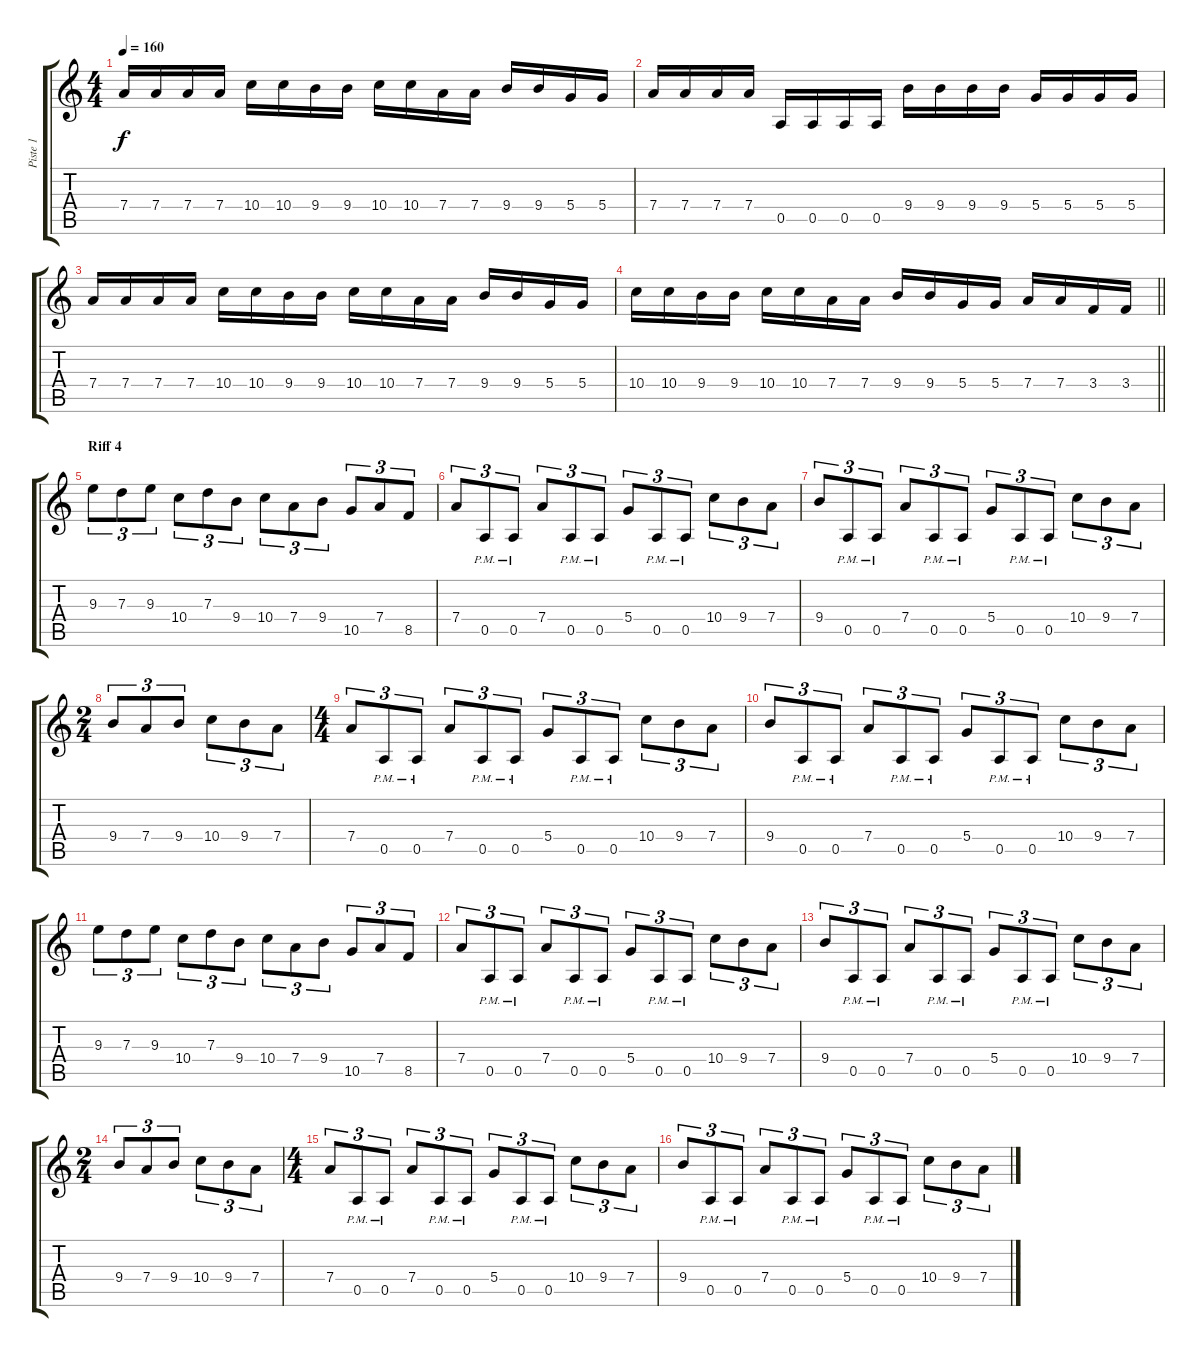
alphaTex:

\track ("Piste 1" "Piste 1") {instrument distortionguitar}
\staff {score tabs}
\tuning (E4 B3 G3 D3 A2 E2) {hide}
\ts (4 4)
\tempo 160
\clef g2
\ks c
7.4.16{dy f} 7.4.16 7.4.16 7.4.16 10.4.16 10.4.16 9.4.16 9.4.16 10.4.16 10.4.16 7.4.16 7.4.16 9.4.16 9.4.16 5.4.16 5.4.16 |
7.4.16 7.4.16 7.4.16 7.4.16 0.5.16 0.5.16 0.5.16 0.5.16 9.4.16 9.4.16 9.4.16 9.4.16 5.4.16 5.4.16 5.4.16 5.4.16 |
7.4.16 7.4.16 7.4.16 7.4.16 10.4.16 10.4.16 9.4.16 9.4.16 10.4.16 10.4.16 7.4.16 7.4.16 9.4.16 9.4.16 5.4.16 5.4.16 |
\barLineRight lightlight
10.4.16 10.4.16 9.4.16 9.4.16 10.4.16 10.4.16 7.4.16 7.4.16 9.4.16 9.4.16 5.4.16 5.4.16 7.4.16 7.4.16 3.4.16 3.4.16 |
\section ("" "Riff 4")
9.3.8{tu (3 2)} 7.3.8{tu (3 2)} 9.3.8{tu (3 2)} 10.4.8{tu (3 2)} 7.3.8{tu (3 2)} 9.4.8{tu (3 2)} 10.4.8{tu (3 2)} 7.4.8{tu (3 2)} 9.4.8{tu (3 2)} 10.5.8{tu (3 2)} 7.4.8{tu (3 2)} 8.5.8{tu (3 2)} |
7.4.8{tu (3 2)} 0.5{pm}.8{tu (3 2)} 0.5{pm}.8{tu (3 2)} 7.4.8{tu (3 2)} 0.5{pm}.8{tu (3 2)} 0.5{pm}.8{tu (3 2)} 5.4.8{tu (3 2)} 0.5{pm}.8{tu (3 2)} 0.5{pm}.8{tu (3 2)} 10.4.8{tu (3 2)} 9.4.8{tu (3 2)} 7.4.8{tu (3 2)} |
9.4.8{tu (3 2)} 0.5{pm}.8{tu (3 2)} 0.5{pm}.8{tu (3 2)} 7.4.8{tu (3 2)} 0.5{pm}.8{tu (3 2)} 0.5{pm}.8{tu (3 2)} 5.4.8{tu (3 2)} 0.5{pm}.8{tu (3 2)} 0.5{pm}.8{tu (3 2)} 10.4.8{tu (3 2)} 9.4.8{tu (3 2)} 7.4.8{tu (3 2)} |
\ts (2 4)
9.4.8{tu (3 2)} 7.4.8{tu (3 2)} 9.4.8{tu (3 2)} 10.4.8{tu (3 2)} 9.4.8{tu (3 2)} 7.4.8{tu (3 2)} |
\ts (4 4)
7.4.8{tu (3 2)} 0.5{pm}.8{tu (3 2)} 0.5{pm}.8{tu (3 2)} 7.4.8{tu (3 2)} 0.5{pm}.8{tu (3 2)} 0.5{pm}.8{tu (3 2)} 5.4.8{tu (3 2)} 0.5{pm}.8{tu (3 2)} 0.5{pm}.8{tu (3 2)} 10.4.8{tu (3 2)} 9.4.8{tu (3 2)} 7.4.8{tu (3 2)} |
9.4.8{tu (3 2)} 0.5{pm}.8{tu (3 2)} 0.5{pm}.8{tu (3 2)} 7.4.8{tu (3 2)} 0.5{pm}.8{tu (3 2)} 0.5{pm}.8{tu (3 2)} 5.4.8{tu (3 2)} 0.5{pm}.8{tu (3 2)} 0.5{pm}.8{tu (3 2)} 10.4.8{tu (3 2)} 9.4.8{tu (3 2)} 7.4.8{tu (3 2)} |
9.3.8{tu (3 2)} 7.3.8{tu (3 2)} 9.3.8{tu (3 2)} 10.4.8{tu (3 2)} 7.3.8{tu (3 2)} 9.4.8{tu (3 2)} 10.4.8{tu (3 2)} 7.4.8{tu (3 2)} 9.4.8{tu (3 2)} 10.5.8{tu (3 2)} 7.4.8{tu (3 2)} 8.5.8{tu (3 2)} |
7.4.8{tu (3 2)} 0.5{pm}.8{tu (3 2)} 0.5{pm}.8{tu (3 2)} 7.4.8{tu (3 2)} 0.5{pm}.8{tu (3 2)} 0.5{pm}.8{tu (3 2)} 5.4.8{tu (3 2)} 0.5{pm}.8{tu (3 2)} 0.5{pm}.8{tu (3 2)} 10.4.8{tu (3 2)} 9.4.8{tu (3 2)} 7.4.8{tu (3 2)} |
9.4.8{tu (3 2)} 0.5{pm}.8{tu (3 2)} 0.5{pm}.8{tu (3 2)} 7.4.8{tu (3 2)} 0.5{pm}.8{tu (3 2)} 0.5{pm}.8{tu (3 2)} 5.4.8{tu (3 2)} 0.5{pm}.8{tu (3 2)} 0.5{pm}.8{tu (3 2)} 10.4.8{tu (3 2)} 9.4.8{tu (3 2)} 7.4.8{tu (3 2)} |
\ts (2 4)
9.4.8{tu (3 2)} 7.4.8{tu (3 2)} 9.4.8{tu (3 2)} 10.4.8{tu (3 2)} 9.4.8{tu (3 2)} 7.4.8{tu (3 2)} |
\ts (4 4)
7.4.8{tu (3 2)} 0.5{pm}.8{tu (3 2)} 0.5{pm}.8{tu (3 2)} 7.4.8{tu (3 2)} 0.5{pm}.8{tu (3 2)} 0.5{pm}.8{tu (3 2)} 5.4.8{tu (3 2)} 0.5{pm}.8{tu (3 2)} 0.5{pm}.8{tu (3 2)} 10.4.8{tu (3 2)} 9.4.8{tu (3 2)} 7.4.8{tu (3 2)} |
9.4.8{tu (3 2)} 0.5{pm}.8{tu (3 2)} 0.5{pm}.8{tu (3 2)} 7.4.8{tu (3 2)} 0.5{pm}.8{tu (3 2)} 0.5{pm}.8{tu (3 2)} 5.4.8{tu (3 2)} 0.5{pm}.8{tu (3 2)} 0.5{pm}.8{tu (3 2)} 10.4.8{tu (3 2)} 9.4.8{tu (3 2)} 7.4.8{tu (3 2)}
